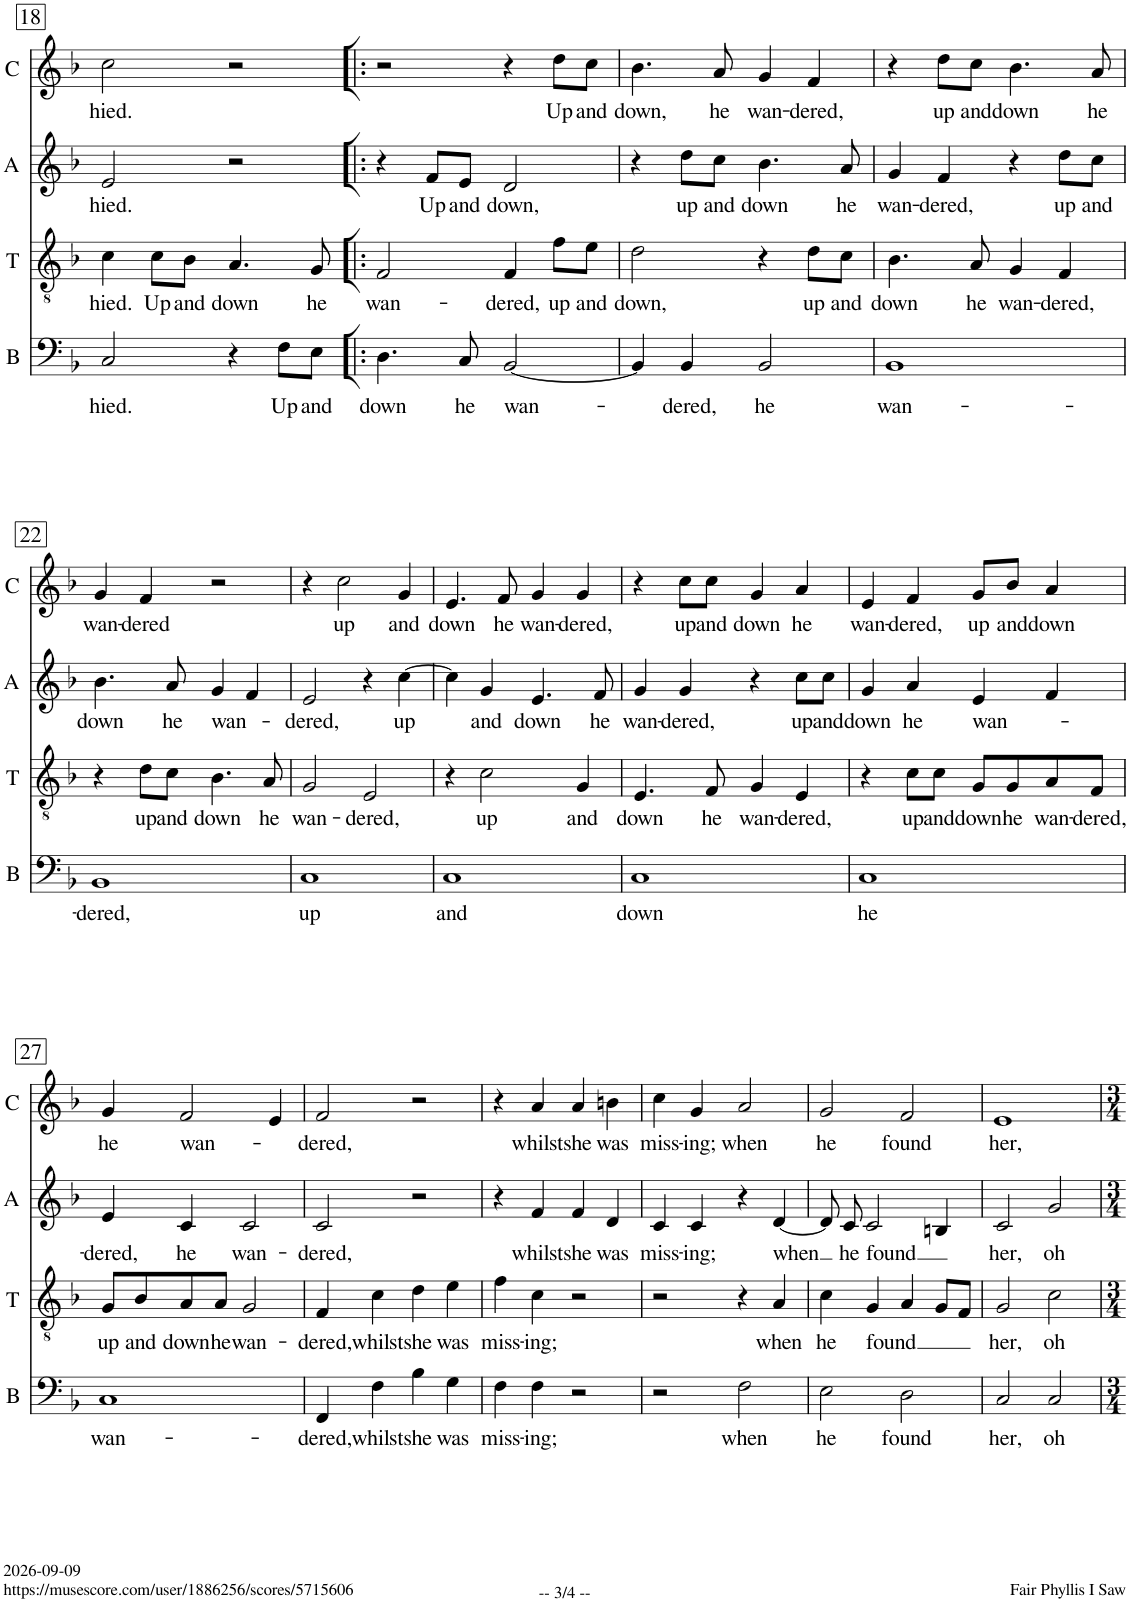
**kern	**text	**kern	**text	**kern	**text	**kern	**text
*part4	*part4	*part3	*part3	*part2	*part2	*part1	*part1
*staff4	*staff4	*staff3	*staff3	*staff2	*staff2	*staff1	*staff1
*I"B	*	*I"T	*	*I"A	*	*I"C	*
*I'B	*	*I'T	*	*I'A	*	*I'C	*
!!LO:PB:g=z
*clefF4	*	*clefGv2	*	*clefG2	*	*clefG2	*
*	*	*	*	*Trd1c2	*	*	*
*k[b-]	*	*k[b-]	*	*k[b-]	*	*k[b-]	*
*M2/2	*	*M2/2	*	*M2/2	*	*M2/2	*
*met(c|)	*	*met(c|)	*	*met(c|)	*	*met(c|)	*
=18	=18	=18	=18	=18	=18	=18	=18
!	!LO:LY:b	!	!LO:LY:b	!	!LO:LY:b	!	!LO:LY:b
2C/	hied.	4c\	hied.	2e/	hied.	2cc\	hied.
!	!	!	!LO:LY:b	!	!	!	!
.	.	8c\L	Up	.	.	.	.
!	!	!	!LO:LY:b	!	!	!	!
.	.	8B-\J	and	.	.	.	.
!	!	!	!LO:LY:b	!	!	!	!
4r	.	4.A/	down	2r	.	2r	.
!	!LO:LY:b	!	!	!	!	!	!
8F\L	Up	.	.	.	.	.	.
!	!LO:LY:b	!	!LO:LY:b	!	!	!	!
8E\J	and	8G/	he	.	.	.	.
=19!|:	=19!|:	=19!|:	=19!|:	=19!|:	=19!|:	=19!|:	=19!|:
!	!LO:LY:b	!	!LO:LY:b	!	!	!	!
4.D\	down	2F/	wan-	4r	.	2r	.
!	!	!	!	!	!LO:LY:b	!	!
.	.	.	.	8f/L	Up	.	.
!	!LO:LY:b	!	!	!	!LO:LY:b	!	!
8C/	he	.	.	8e/J	and	.	.
!	!LO:LY:b	!	!LO:LY:b	!	!LO:LY:b	!	!
[2BB-/	wan-	4F/	-dered,	2d/	down,	4r	.
!	!	!	!LO:LY:b	!	!	!	!LO:LY:b
.	.	8f\L	up	.	.	8dd\L	Up
!	!	!	!LO:LY:b	!	!	!	!LO:LY:b
.	.	8e\J	and	.	.	8cc\J	and
=20	=20	=20	=20	=20	=20	=20	=20
!	!	!	!LO:LY:b	!	!	!	!LO:LY:b
4BB-/]	.	2d\	down,	4r	.	4.b-\	down,
!	!LO:LY:b	!	!	!	!LO:LY:b	!	!
4BB-/	-dered,	.	.	8dd\L	up	.	.
!	!	!	!	!	!LO:LY:b	!	!LO:LY:b
.	.	.	.	8cc\J	and	8a/	he
!	!LO:LY:b	!	!	!	!LO:LY:b	!	!LO:LY:b
2BB-/	he	4r	.	4.b-\	down	4g/	wan-
!	!	!	!LO:LY:b	!	!	!	!LO:LY:b
.	.	8d\L	up	.	.	4f/	-dered,
!	!	!	!LO:LY:b	!	!LO:LY:b	!	!
.	.	8c\J	and	8a/	he	.	.
=21	=21	=21	=21	=21	=21	=21	=21
!	!LO:LY:b	!	!LO:LY:b	!	!LO:LY:b	!	!
1BB-	wan-	4.B-\	down	4g/	wan-	4r	.
!	!	!	!	!	!LO:LY:b	!	!LO:LY:b
.	.	.	.	4f/	-dered,	8dd\L	up
!	!	!	!LO:LY:b	!	!	!	!LO:LY:b
.	.	8A/	he	.	.	8cc\J	and
!	!	!	!LO:LY:b	!	!	!	!LO:LY:b
.	.	4G/	wan-	4r	.	4.b-\	down
!	!	!	!LO:LY:b	!	!LO:LY:b	!	!
.	.	4F/	-dered,	8dd\L	up	.	.
!	!	!	!	!	!LO:LY:b	!	!LO:LY:b
.	.	.	.	8cc\J	and	8a/	he
!!LO:LB:g=z
=22	=22	=22	=22	=22	=22	=22	=22
!	!LO:LY:b	!	!	!	!LO:LY:b	!	!LO:LY:b
1BB-	-dered,	4r	.	4.b-\	down	4g/	wan-
!	!	!	!LO:LY:b	!	!	!	!LO:LY:b
.	.	8d\L	up	.	.	4f/	-dered
!	!	!	!LO:LY:b	!	!LO:LY:b	!	!
.	.	8c\J	and	8a/	he	.	.
!	!	!	!LO:LY:b	!	!LO:LY:b	!	!
.	.	4.B-\	down	4g/	wan-	2r	.
.	.	.	.	4f/	.	.	.
!	!	!	!LO:LY:b	!	!	!	!
.	.	8A/	he	.	.	.	.
=23	=23	=23	=23	=23	=23	=23	=23
!	!LO:LY:b	!	!LO:LY:b	!	!LO:LY:b	!	!
1C	up	2G/	wan-	2e/	-dered,	4r	.
!	!	!	!	!	!	!	!LO:LY:b
.	.	.	.	.	.	2cc\	up
!	!	!	!LO:LY:b	!	!	!	!
.	.	2E/	-dered,	4r	.	.	.
!	!	!	!	!	!LO:LY:b	!	!LO:LY:b
.	.	.	.	[4cc\	up	4g/	and
=24	=24	=24	=24	=24	=24	=24	=24
!	!LO:LY:b	!	!	!	!	!	!LO:LY:b
1C	and	4r	.	4cc\]	.	4.e/	down
!	!	!	!LO:LY:b	!	!LO:LY:b	!	!
.	.	2c\	up	4g/	and	.	.
!	!	!	!	!	!	!	!LO:LY:b
.	.	.	.	.	.	8f/	he
!	!	!	!	!	!LO:LY:b	!	!LO:LY:b
.	.	.	.	4.e/	down	4g/	wan-
!	!	!	!LO:LY:b	!	!	!	!LO:LY:b
.	.	4G/	and	.	.	4g/	-dered,
!	!	!	!	!	!LO:LY:b	!	!
.	.	.	.	8f/	he	.	.
=25	=25	=25	=25	=25	=25	=25	=25
!	!LO:LY:b	!	!LO:LY:b	!	!LO:LY:b	!	!
1C	down	4.E/	down	4g/	wan-	4r	.
!	!	!	!	!	!LO:LY:b	!	!LO:LY:b
.	.	.	.	4g/	-dered,	8cc\L	up
!	!	!	!LO:LY:b	!	!	!	!LO:LY:b
.	.	8F/	he	.	.	8cc\J	and
!	!	!	!LO:LY:b	!	!	!	!LO:LY:b
.	.	4G/	wan-	4r	.	4g/	down
!	!	!	!LO:LY:b	!	!LO:LY:b	!	!LO:LY:b
.	.	4E/	-dered,	8cc\L	up	4a/	he
!	!	!	!	!	!LO:LY:b	!	!
.	.	.	.	8cc\J	and	.	.
=26	=26	=26	=26	=26	=26	=26	=26
!	!LO:LY:b	!	!	!	!LO:LY:b	!	!LO:LY:b
1C	he	4r	.	4g/	down	4e/	wan-
!	!	!	!LO:LY:b	!	!LO:LY:b	!	!LO:LY:b
.	.	8c\L	up	4a/	he	4f/	-dered,
!	!	!	!LO:LY:b	!	!	!	!
.	.	8c\J	and	.	.	.	.
!	!	!	!LO:LY:b	!	!LO:LY:b	!	!LO:LY:b
.	.	8G/L	down	4e/	wan-	8g/L	up
!	!	!	!LO:LY:b	!	!	!	!LO:LY:b
.	.	8G/	he	.	.	8b-/J	and
!	!	!	!LO:LY:b	!	!	!	!LO:LY:b
.	.	8A/	wan-	4f/	.	4a/	down
!	!	!	!LO:LY:b	!	!	!	!
.	.	8F/J	-dered,	.	.	.	.
!!LO:LB:g=z
=27	=27	=27	=27	=27	=27	=27	=27
!	!LO:LY:b	!	!LO:LY:b	!	!LO:LY:b	!	!LO:LY:b
1C	wan-	8G/L	up	4e/	-dered,	4g/	he
!	!	!	!LO:LY:b	!	!	!	!
.	.	8B-/	and	.	.	.	.
!	!	!	!LO:LY:b	!	!LO:LY:b	!	!LO:LY:b
.	.	8A/	down	4c/	he	2f/	wan-
!	!	!	!LO:LY:b	!	!	!	!
.	.	8A/J	he	.	.	.	.
!	!	!	!LO:LY:b	!	!LO:LY:b	!	!
.	.	2G/	wan-	2c/	wan-	.	.
.	.	.	.	.	.	4e/	.
=28	=28	=28	=28	=28	=28	=28	=28
!	!LO:LY:b	!	!LO:LY:b	!	!LO:LY:b	!	!LO:LY:b
4FF/	-dered,	4F/	-dered,	2c/	-dered,	2f/	-dered,
!	!LO:LY:b	!	!LO:LY:b	!	!	!	!
4F\	whilst	4c\	whilst	.	.	.	.
!	!LO:LY:b	!	!LO:LY:b	!	!	!	!
4B-\	she	4d\	she	2r	.	2r	.
!	!LO:LY:b	!	!LO:LY:b	!	!	!	!
4G\	was	4e\	was	.	.	.	.
=29	=29	=29	=29	=29	=29	=29	=29
!	!LO:LY:b	!	!LO:LY:b	!	!	!	!
4F\	miss-	4f\	miss-	4r	.	4r	.
!	!LO:LY:b	!	!LO:LY:b	!	!LO:LY:b	!	!LO:LY:b
4F\	-ing;	4c\	-ing;	4f/	whilst	4a/	whilst
!	!	!	!	!	!LO:LY:b	!	!LO:LY:b
2r	.	2r	.	4f/	she	4a/	she
!	!	!	!	!	!LO:LY:b	!	!LO:LY:b
.	.	.	.	4d/	was	4bn\	was
=30	=30	=30	=30	=30	=30	=30	=30
!	!	!	!	!	!LO:LY:b	!	!LO:LY:b
2r	.	2r	.	4c/	miss-	4cc\	miss-
!	!	!	!	!	!LO:LY:b	!	!LO:LY:b
.	.	.	.	4c/	-ing;	4g/	-ing;
!	!LO:LY:b	!	!	!	!	!	!LO:LY:b
2F\	when	4r	.	4r	.	2a/	when
!	!	!	!LO:LY:b	!	!LO:LY:b	!	!
.	.	4A/	when	[4d/	when	.	.
=31	=31	=31	=31	=31	=31	=31	=31
!	!LO:LY:b	!	!LO:LY:b	!	!	!	!LO:LY:b
2E\	he	4c\	he	8d/]	.	2g/	he
!	!	!	!	!	!LO:LY:b	!	!
.	.	.	.	8c/	he	.	.
!	!	!	!LO:LY:b	!	!LO:LY:b	!	!
.	.	4G/	found	2c/	found	.	.
!	!LO:LY:b	!	!	!	!	!	!LO:LY:b
2D\	found	4A/	.	.	.	2f/	found
.	.	8G/L	.	4Bn/	.	.	.
.	.	8F/J	.	.	.	.	.
=32	=32	=32	=32	=32	=32	=32	=32
!	!LO:LY:b	!	!LO:LY:b	!	!LO:LY:b	!	!LO:LY:b
2C/	her,	2G/	her,	2c/	her,	1e	her,
!	!LO:LY:b	!	!LO:LY:b	!	!LO:LY:b	!	!
2C/	oh	2c\	oh	2g/	oh	.	.
=	=	=	=	=	=	=	=
*-	*-	*-	*-	*-	*-	*-	*-
